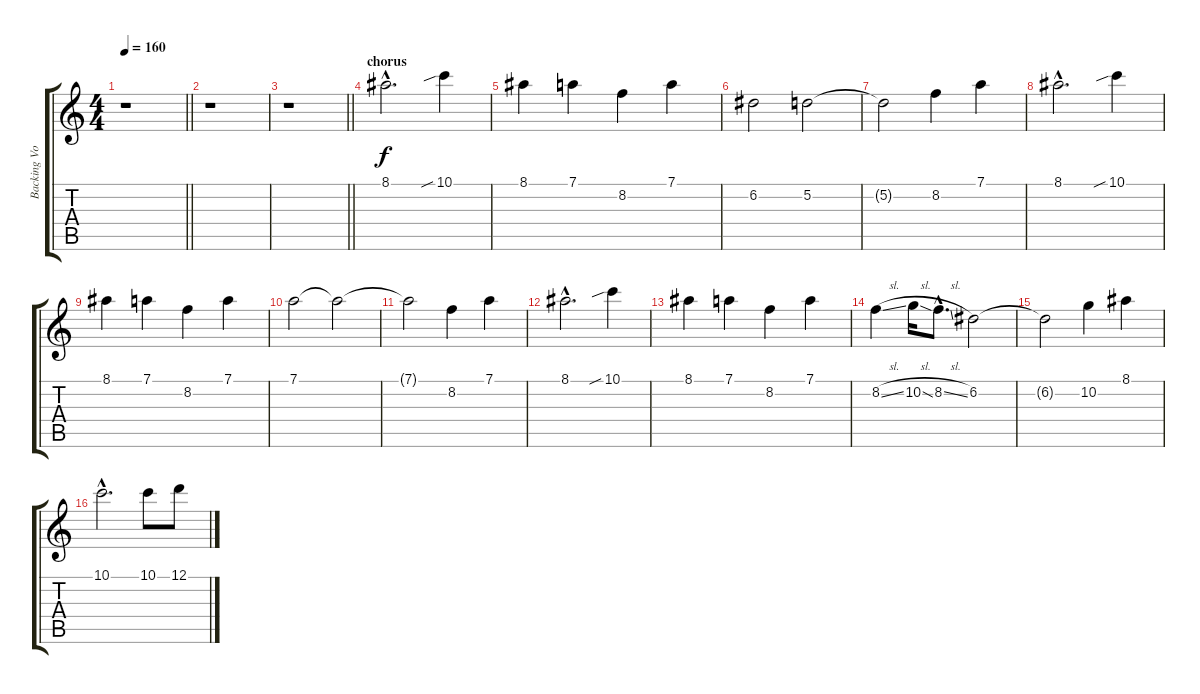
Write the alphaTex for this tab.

\track ("Backing Vocals #1" "Backing Vo") {instrument overdrivenguitar}
\staff {score tabs}
\tuning (D4 A3 F3 C3 G2 D2) {hide}
\ts (4 4)
\tempo 160
\clef g2
\barLineRight lightlight
\ks aminor
r.1{dy f} |
r.1 |
\barLineRight lightlight
r.1 |
\section ("" "chorus")
8.1{hac}.2{d} 10.1{sib}.4 |
8.1.4 7.1.4 8.2.4 7.1.4 |
6.2.2 5.2.2 |
5.2{t}.2 8.2.4 7.1.4 |
8.1{hac}.2{d} 10.1{sib}.4 |
8.1.4 7.1.4 8.2.4 7.1.4 |
7.1.2 7.1{t}.2 |
7.1{t}.2 8.2.4 7.1.4 |
8.1{hac}.2{d} 10.1{sib}.4 |
8.1.4 7.1.4 8.2.4 7.1.4 |
8.2{sl}.4 10.2{sl}.16 8.2{sl hac}.8{d} 6.2.2 |
6.2{t}.2 10.2.4 8.1.4 |
10.1{hac}.2{d} 10.1.8 12.1.8
